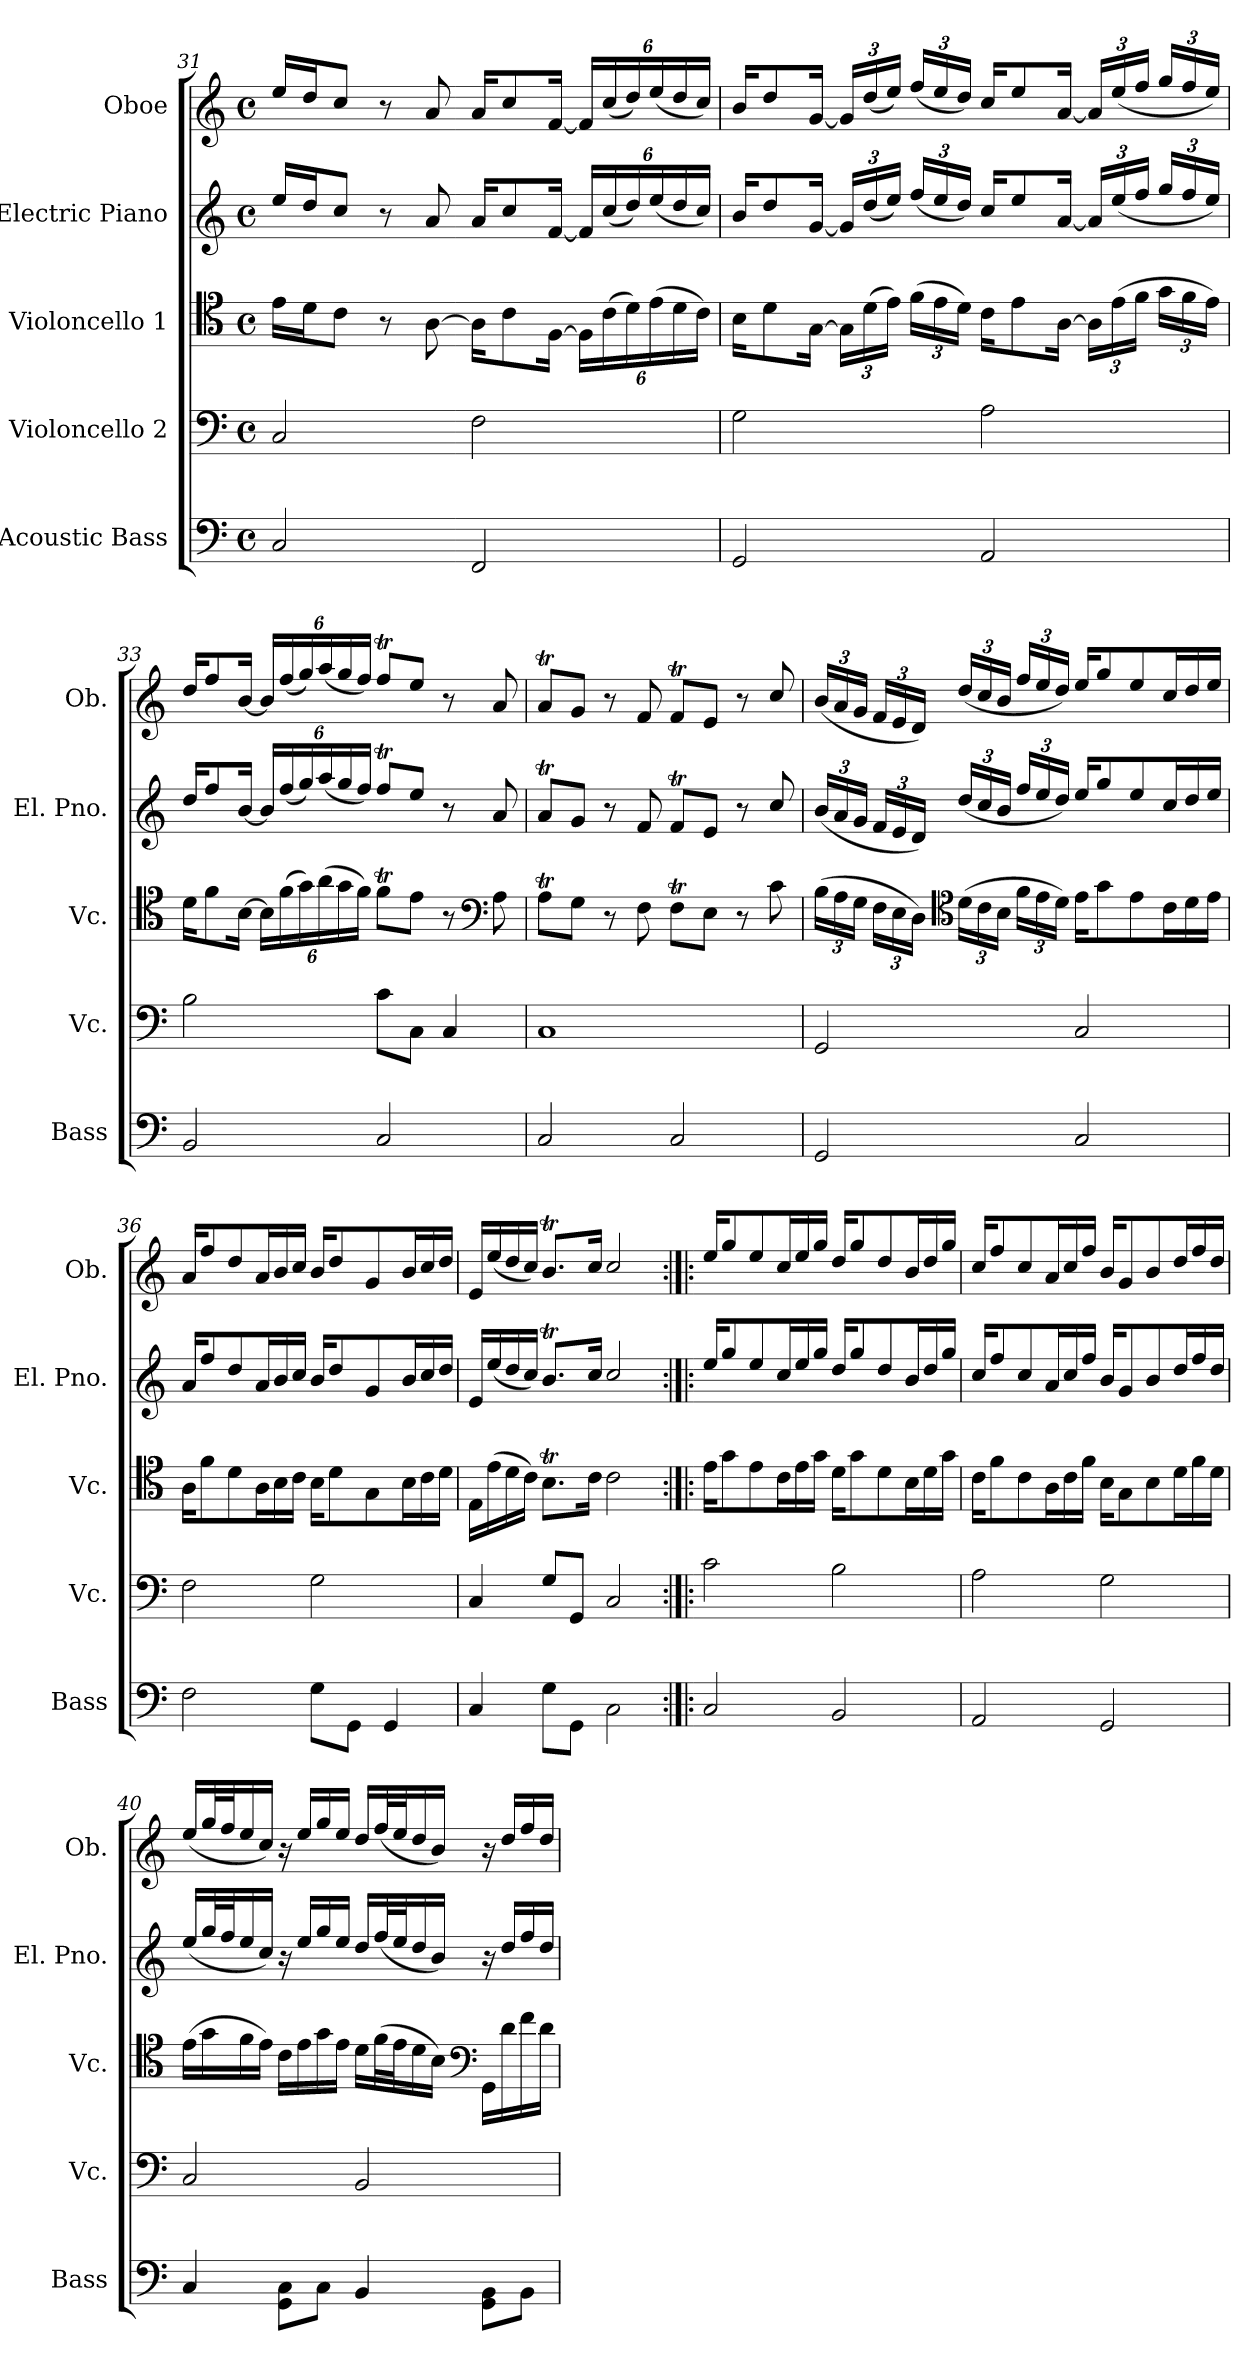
**kern	**kern	**kern	**kern	**kern
*part5	*part4	*part3	*part2	*part1
*staff5	*staff4	*staff3	*staff2	*staff1
*I"Acoustic Bass	*I"Violoncello 2	*I"Violoncello 1	*I"Electric Piano	*I"Oboe
*I'Bass	*I'Vc.	*I'Vc.	*I'El. Pno.	*I'Ob.
*clefF4	*clefF4	*clefC4	*clefG2	*clefG2
*ITrd7c12	*	*	*	*
*k[]	*k[]	*k[]	*k[]	*k[]
*M4/4	*M4/4	*M4/4	*M4/4	*M4/4
*met(c)	*met(c)	*met(c)	*met(c)	*met(c)
=31	=31	=31	=31	=31
2CC/	2C/	16e\LL	16ee/LL	16ee/LL
.	.	16d\J	16dd/J	16dd/J
.	.	8c\J	8cc/J	8cc/J
.	.	8r	8r	8r
.	.	[8A\	8a/	8a/
2FFF/	2F\	16A\KL]	16a/KL	16a/KL
.	.	8c\	8cc/	8cc/
.	.	[16F\Jk	[16f/Jk	[16f/Jk
*	*	*Xbrackettup	*Xbrackettup	*Xbrackettup
.	.	24F\LL]	24f/LL]	24f/LL]
.	.	(>24c\	(<24cc/	(<24cc/
.	.	24d\)	24dd/)	24dd/)
.	.	(>24e\	(<24ee/	(<24ee/
.	.	24d\	24dd/	24dd/
.	.	24c\JJ)	24cc/JJ)	24cc/JJ)
!!LO:PB:g=z
=32	=32	=32	=32	=32
2GGG/	2G\	16B\KL	16b/KL	16b/KL
.	.	8d\	8dd/	8dd/
.	.	[16G\Jk	[16g/Jk	[16g/Jk
.	.	24G\LL]	24g/LL]	24g/LL]
.	.	(>24d\	(<24dd/	(<24dd/
.	.	24e\JJ)	24ee/JJ)	24ee/JJ)
.	.	(>24f\LL	(<24ff/LL	(<24ff/LL
.	.	24e\	24ee/	24ee/
.	.	24d\JJ)	24dd/JJ)	24dd/JJ)
2AAA/	2A\	16c\KL	16cc/KL	16cc/KL
.	.	8e\	8ee/	8ee/
.	.	[16A\Jk	[16a/Jk	[16a/Jk
.	.	24A\LL]	24a/LL]	24a/LL]
.	.	(>24e\	(<24ee/	(<24ee/
.	.	24f\JJ	24ff/JJ	24ff/JJ
.	.	24g\LL	24gg/LL	24gg/LL
.	.	24f\	24ff/	24ff/
.	.	24e\JJ)	24ee/JJ)	24ee/JJ)
=33	=33	=33	=33	=33
2BBB/	2B\	16d\KL	16dd/KL	16dd/KL
.	.	8f\	8ff/	8ff/
.	.	[16B\Jk	[16b/Jk	[16b/Jk
.	.	24B\LL]	24b/LL]	24b/LL]
.	.	(>24f\	(<24ff/	(<24ff/
.	.	24g\)	24gg/)	24gg/)
.	.	(>24a\	(<24aa/	(<24aa/
.	.	24g\	24gg/	24gg/
.	.	24f\JJ)	24ff/JJ)	24ff/JJ)
2CC/	8c\L	8fT\L	8ffT/L	8ffT/L
.	8C\J	8e\J	8ee/J	8ee/J
.	4C/	8r	8r	8r
*	*	*clefF4	*	*
.	.	8A\	8a/	8a/
!!LO:LB:g=z
=34	=34	=34	=34	=34
2CC/	1C	8AT\L	8aT/L	8aT/L
.	.	8G\J	8g/J	8g/J
.	.	8r	8r	8r
.	.	8F\	8f/	8f/
2CC/	.	8FT\L	8fT/L	8fT/L
.	.	8E\J	8e/J	8e/J
.	.	8r	8r	8r
.	.	8c\	8cc/	8cc/
!!LO:PB:g=z
=35	=35	=35	=35	=35
2GGG/	2GG/	(>24B\LL	(<24b/LL	(<24b/LL
.	.	24A\	24a/	24a/
.	.	24G\JJ	24g/JJ	24g/JJ
.	.	24F\LL	24f/LL	24f/LL
.	.	24E\	24e/	24e/
.	.	24D\JJ)	24d/JJ)	24d/JJ)
*	*	*clefC4	*	*
.	.	(>24d\LL	(<24dd/LL	(<24dd/LL
.	.	24c\	24cc/	24cc/
.	.	24B\JJ	24b/JJ	24b/JJ
.	.	24f\LL	24ff/LL	24ff/LL
.	.	24e\	24ee/	24ee/
.	.	24d\JJ)	24dd/JJ)	24dd/JJ)
2CC/	2C/	16e\KL	16ee/KL	16ee/KL
.	.	8g\	8gg/	8gg/
.	.	8e\	8ee/	8ee/
.	.	16c\L	16cc/L	16cc/L
.	.	16d\	16dd/	16dd/
.	.	16e\JJ	16ee/JJ	16ee/JJ
=36	=36	=36	=36	=36
2FF\	2F\	16A\KL	16a/KL	16a/KL
.	.	8f\	8ff/	8ff/
.	.	8d\	8dd/	8dd/
.	.	16A\L	16a/L	16a/L
.	.	16B\	16b/	16b/
.	.	16c\JJ	16cc/JJ	16cc/JJ
8GG\L	2G\	16B\KL	16b/KL	16b/KL
.	.	8d\	8dd/	8dd/
8GGG\J	.	.	.	.
.	.	8G\	8g/	8g/
4GGG/	.	.	.	.
.	.	16B\L	16b/L	16b/L
.	.	16c\	16cc/	16cc/
.	.	16d\JJ	16dd/JJ	16dd/JJ
=37	=37	=37	=37	=37
4CC/	4C/	16E\LL	16e/LL	16e/LL
.	.	(>16e\	(<16ee/	(<16ee/
.	.	16d\	16dd/	16dd/
.	.	16c\JJ)	16cc/JJ)	16cc/JJ)
8GG\L	8G/L	8.Bt\L	8.bt/L	8.bt/L
8GGG\J	8GG/J	.	.	.
.	.	16c\Jk	16cc/Jk	16cc/Jk
2CC\	2C/	2c\	2cc/	2cc/
!!LO:LB:g=z
=38:|!|:	=38:|!|:	=38:|!|:	=38:|!|:	=38:|!|:
2CC/	2c\	16e\KL	16ee/KL	16ee/KL
.	.	8g\	8gg/	8gg/
.	.	8e\	8ee/	8ee/
.	.	16c\L	16cc/L	16cc/L
.	.	16e\	16ee/	16ee/
.	.	16g\JJ	16gg/JJ	16gg/JJ
2BBB/	2B\	16d\KL	16dd/KL	16dd/KL
.	.	8g\	8gg/	8gg/
.	.	8d\	8dd/	8dd/
.	.	16B\L	16b/L	16b/L
.	.	16d\	16dd/	16dd/
.	.	16g\JJ	16gg/JJ	16gg/JJ
=39	=39	=39	=39	=39
2AAA/	2A\	16c\KL	16cc/KL	16cc/KL
.	.	8f\	8ff/	8ff/
.	.	8c\	8cc/	8cc/
.	.	16A\L	16a/L	16a/L
.	.	16c\	16cc/	16cc/
.	.	16f\JJ	16ff/JJ	16ff/JJ
2GGG/	2G\	16B\KL	16b/KL	16b/KL
.	.	8G\	8g/	8g/
.	.	8B\	8b/	8b/
.	.	16d\L	16dd/L	16dd/L
.	.	16f\	16ff/	16ff/
.	.	16d\JJ	16dd/JJ	16dd/JJ
!!LO:PB:g=z
=40	=40	=40	=40	=40
4CC/	2C/	(>16e\LL	(<16ee/LL	(<16ee/LL
.	.	16g\	32gg/L	32gg/L
.	.	.	32ff/J	32ff/J
.	.	16f\	16ee/	16ee/
.	.	16e\JJ)	16cc/JJ)	16cc/JJ)
8GGG\ 8CC\L	.	16c\LL	16r	16r
.	.	16e\	16ee/LL	16ee/LL
8CC\J	.	16g\	16gg/	16gg/
.	.	16e\JJ	16ee/JJ	16ee/JJ
4BBB/	2BB/	16d\LL	16dd/LL	16dd/LL
.	.	(>32f\L	(<32ff/L	(<32ff/L
.	.	32e\J	32ee/J	32ee/J
.	.	16d\	16dd/	16dd/
.	.	16B\JJ)	16b/JJ)	16b/JJ)
*	*	*clefF4	*	*
8GGG\ 8BBB\L	.	16GG\LL	16r	16r
.	.	16d\	16dd/LL	16dd/LL
8BBB\J	.	16f\	16ff/	16ff/
.	.	16d\JJ	16dd/JJ	16dd/JJ
=	=	=	=	=
*-	*-	*-	*-	*-
